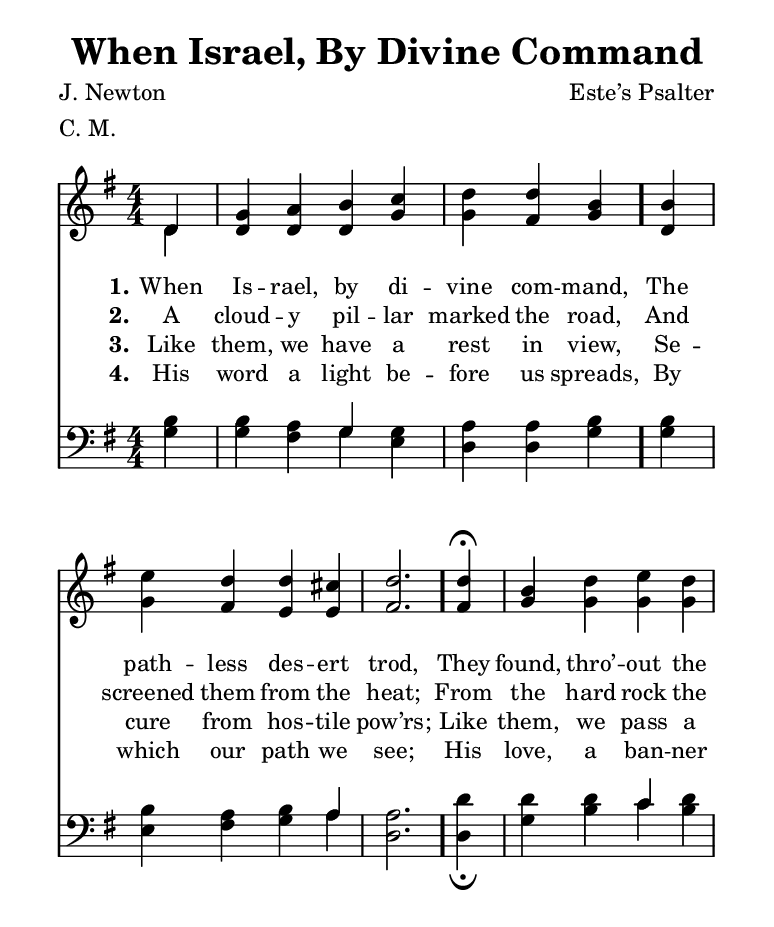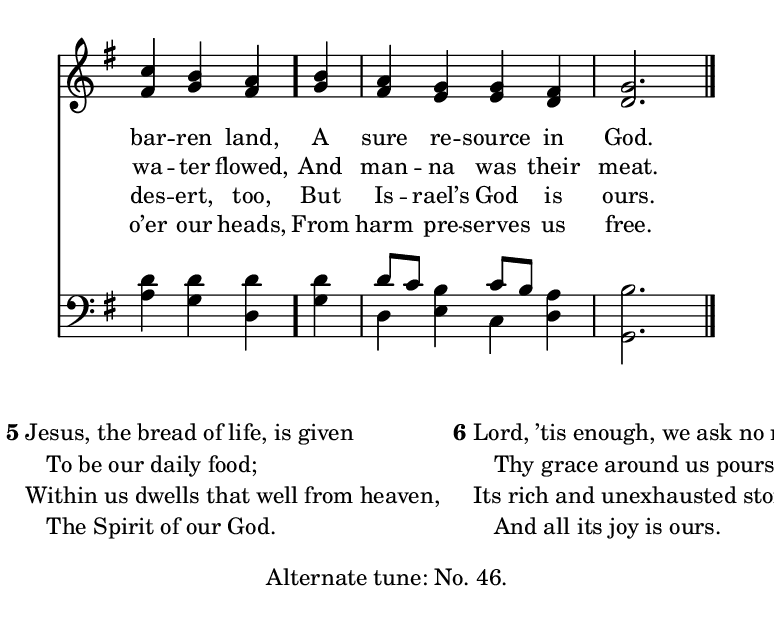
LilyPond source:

\include "common/global.ily"
\paper {
  \include "common/paper.ily"
  ragged-bottom = ##t
}

\header{
  hymnnumber = "286"
  title = "When Israel, By Divine Command"
  tunename = "Dumferline"
  meter = "C. M."
  poet = "J. Newton"
  composer = "Este’s Psalter"
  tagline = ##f
}

ta = { \tempo 4=80 }
tb = { \tempo 4=40 }

global = {
  \include "common/overrides.ily"
  \override Staff.TimeSignature.style = #'numbered
  \time 4/4
  \override Score.MetronomeMark.transparent = ##t % hide all fermata changes too
  \ta
  \key g \major
  \partial 4
  \autoBeamOff
}

notesSoprano = {
\global
\relative c' {

  d4 | g a b c | d d b
  b4 | e d d cis | d2.
  \tb d4\fermata \ta | b d e d | c b a
  b4 | a g g fis | g2.

  \bar "|."

}
}

notesAlto = {
\global
\relative e' {

  d4 | d d d g | g fis g
  d4 | g fis e e | fis2.
  fis4 | g g g g | fis g fis
  g4 | fis e e d | d2.

}
}

notesTenor = {
\global
\relative a {

  b4 | b a g g | a a b
  b4 | b a b a | a2.
  d4 | d d c d | d d d
  d4 | d8[ c] b4 c8[ b] a4 | b2.

}
}

notesBass = {
\global
\relative f {

  g4 | g fis g e | d d g
  g | e fis g a | d,2.
  d4_\fermata | g b c b | a g d
  g4 | d e c d | g,2.

}
}

wordsA = \lyricmode {
\set stanza = "1."

When Is -- rael, by di -- vine com -- mand, \bar "."
The path -- less des -- ert trod, \bar "."
They found, thro’ -- out the bar -- ren land, \bar "."
A sure re -- source in God. \bar "."

}

wordsB = \lyricmode {
\set stanza = "2."

A cloud -- y pil -- lar marked the road,
And screened them from the heat;
From the hard rock the wa -- ter flowed,
And man -- na was their meat.

}

wordsC = \lyricmode {
\set stanza = "3."

Like them, we have a rest in view,
Se -- cure from hos -- tile pow’rs;
Like them, we pass a des -- ert, too,
But Is -- rael’s God is ours.

}

wordsD = \lyricmode {
\set stanza = "4."

His word a light be -- fore us spreads,
By which our path we see;
His love, a ban -- ner o’er our heads,
From harm pre -- serves us free.

}

wordsE = \markuplist {

\line { Jesus, the bread of life, is given }
\line { { \hspace #2 } To be our daily food; }
\line { Within us dwells that well from heaven, }
\line { { \hspace #2 } The Spirit of our God. }

}

wordsF = \markuplist {

\line { Lord, ’tis enough, we ask no more; }
\line { { \hspace #2 } Thy grace around us pours }
\line { Its rich and unexhausted store, }
\line { { \hspace #2 } And all its joy is ours. }

}

\score {
  \context ChoirStaff <<
    \context Staff = upper <<
      \set Staff.autoBeaming = ##f
      \set ChoirStaff.systemStartDelimiter = #'SystemStartBar
      \set ChoirStaff.printPartCombineTexts = ##f
      \partcombine #'(2 . 9) \notesSoprano \notesAlto
      \context NullVoice = sopranos { \voiceOne << \notesSoprano >> }
      \context NullVoice = altos { \voiceTwo << \notesAlto >> }
      \context Lyrics = one   \lyricsto sopranos \wordsA
      \context Lyrics = two   \lyricsto sopranos \wordsB
      \context Lyrics = three \lyricsto sopranos \wordsC
      \context Lyrics = four  \lyricsto sopranos \wordsD
    >>
    \context Staff = men <<
      \set Staff.autoBeaming = ##f
      \clef bass
      \set ChoirStaff.printPartCombineTexts = ##f
      \partcombine #'(2 . 9) \notesTenor \notesBass
      \context NullVoice = tenors { \voiceOne << \notesTenor >> }
      \context NullVoice = basses { \voiceTwo << \notesBass >> }
    >>
  >>
  \layout {
    \include "common/layout.ily"
  }
  \midi{
    \include "common/midi.ily"
  }
}

\noPageBreak

\markup { \fill-line {
  \hspace #0.1
  \line{ \bold 5 \column { \wordsE } }
  \hspace #0.1
  \line{ \bold 6 \column { \wordsF } }
  \hspace #0.1
} }

\noPageBreak \markup { \vspace #2 \fill-line { \raise #2 \line { Alternate tune: No. 46. } } }

\version "2.19.49"  % necessary for upgrading to future LilyPond versions.

% vi:set et ts=2 sw=2 ai nocindent syntax=lilypond:
